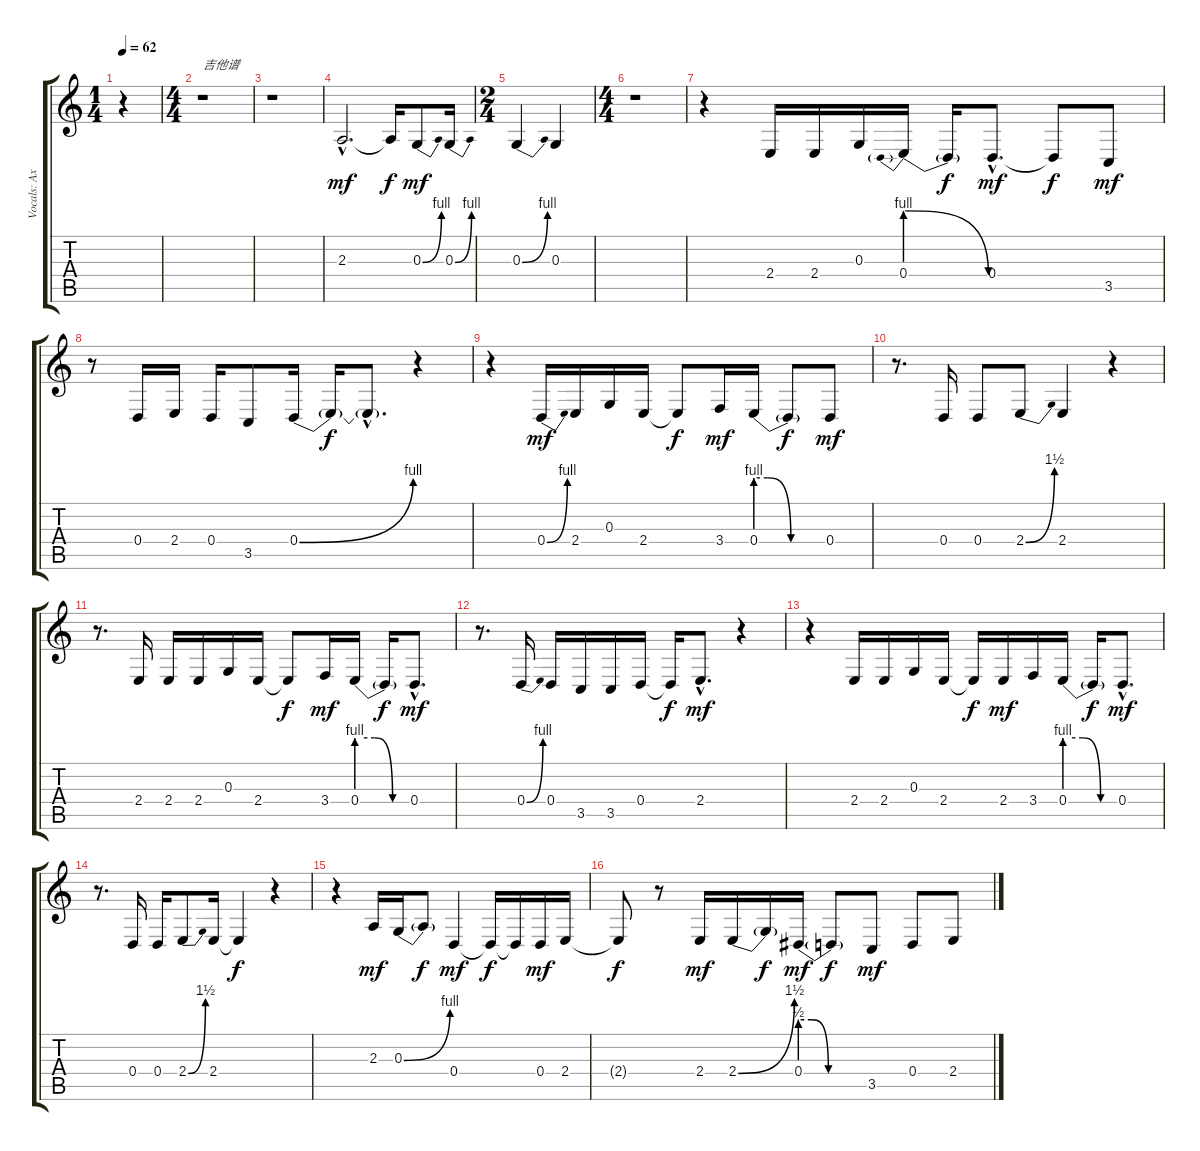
\track ("Vocals: Axl Rose" "Vocals: Ax") {instrument lead6voice}
\staff {score tabs}
\tuning (E4 B3 G3 D3 A2 E2) {hide}
\ts (1 4)
\tempo 62
\clef g2
\ks c
r.4{dy mf instrument lead6voice} |
\ts (4 4)
r.1{txt "吉他谱"} |
r.1 |
2.3{hac}.2{d} 2.3{t}.16{dy f} 0.3{be (bend 0 0 60 4)}.8{dy mf} 0.3{be (bend 0 0 60 4)}.16 |
\ts (2 4)
0.3{be (bend 0 0 60 4)}.4 0.3.4 |
\ts (4 4)
r.1 |
r.4 2.4.16 2.4.16 0.3.16 0.4{be (prebendrelease 0 4 60 0)}.16 0.4{t}.16{dy f} 0.4{hac}.8{d dy mf} 0.4{t}.8{dy f} 3.5.8{dy mf} |
r.8 0.4.16 2.4.16 0.4.16 3.5.8 0.4{be (bend 0 0 60 4)}.16 0.4{t}.16{dy f} 0.4{hac t}.8{d} r.4 |
r.4 0.4{be (bend 0 0 60 4)}.16{dy mf} 2.4.16 0.3.16 2.4.16 2.4{t}.8{dy f} 3.4.16{dy mf} 0.4{be (custom 0 4 10 4 30 0 40 0 60 0)}.16 0.4{t}.8{dy f} 0.4.8{dy mf} |
r.8{d} 0.4.16 0.4.8 2.4{be (bend 0 0 60 6)}.8 2.4.4 r.4 |
r.8{d} 2.4.16 2.4.16 2.4.16 0.3.16 2.4.16 2.4{t}.8{dy f} 3.4.16{dy mf} 0.4{be (custom 0 4 20 4 40 0 60 0)}.16 0.4{t}.16{dy f} 0.4{hac}.8{d dy mf} |
r.8{d} 0.4{be (bend 0 0 60 4)}.16 0.4.16 3.5.16 3.5.16 0.4.16 0.4{t}.16{dy f} 2.4{hac}.8{d dy mf} r.4 |
r.4 2.4.16 2.4.16 0.3.16 2.4.16 2.4{t}.16{dy f} 2.4.16{dy mf} 3.4.16 0.4{be (custom 0 4 20 4 40 0 60 0)}.16 0.4{t}.16{dy f} 0.4{hac}.8{d dy mf} |
r.8{d} 0.4.16 0.4.16 2.4{be (bend 0 0 60 6)}.8 2.4.16 2.4{t}.4{dy f} r.4 |
r.4 2.3.16{dy mf} 0.3{be (bend 0 0 60 4)}.16 0.3{t}.8{dy f} 0.4.4{dy mf} 0.4{t}.16{dy f} 0.4{t}.16 0.4.16{dy mf} 2.4.16 |
2.4{t}.8{dy f} r.8 2.4.16{dy mf} 2.4{be (bend 0 0 60 6)}.16 2.4{t}.16{dy f} 0.4{be (custom 0 2 10 2 25 0 40 0 60 0)}.16{dy mf} 0.4{t}.8{dy f} 3.5.8{dy mf} 0.4.8 2.4.8
